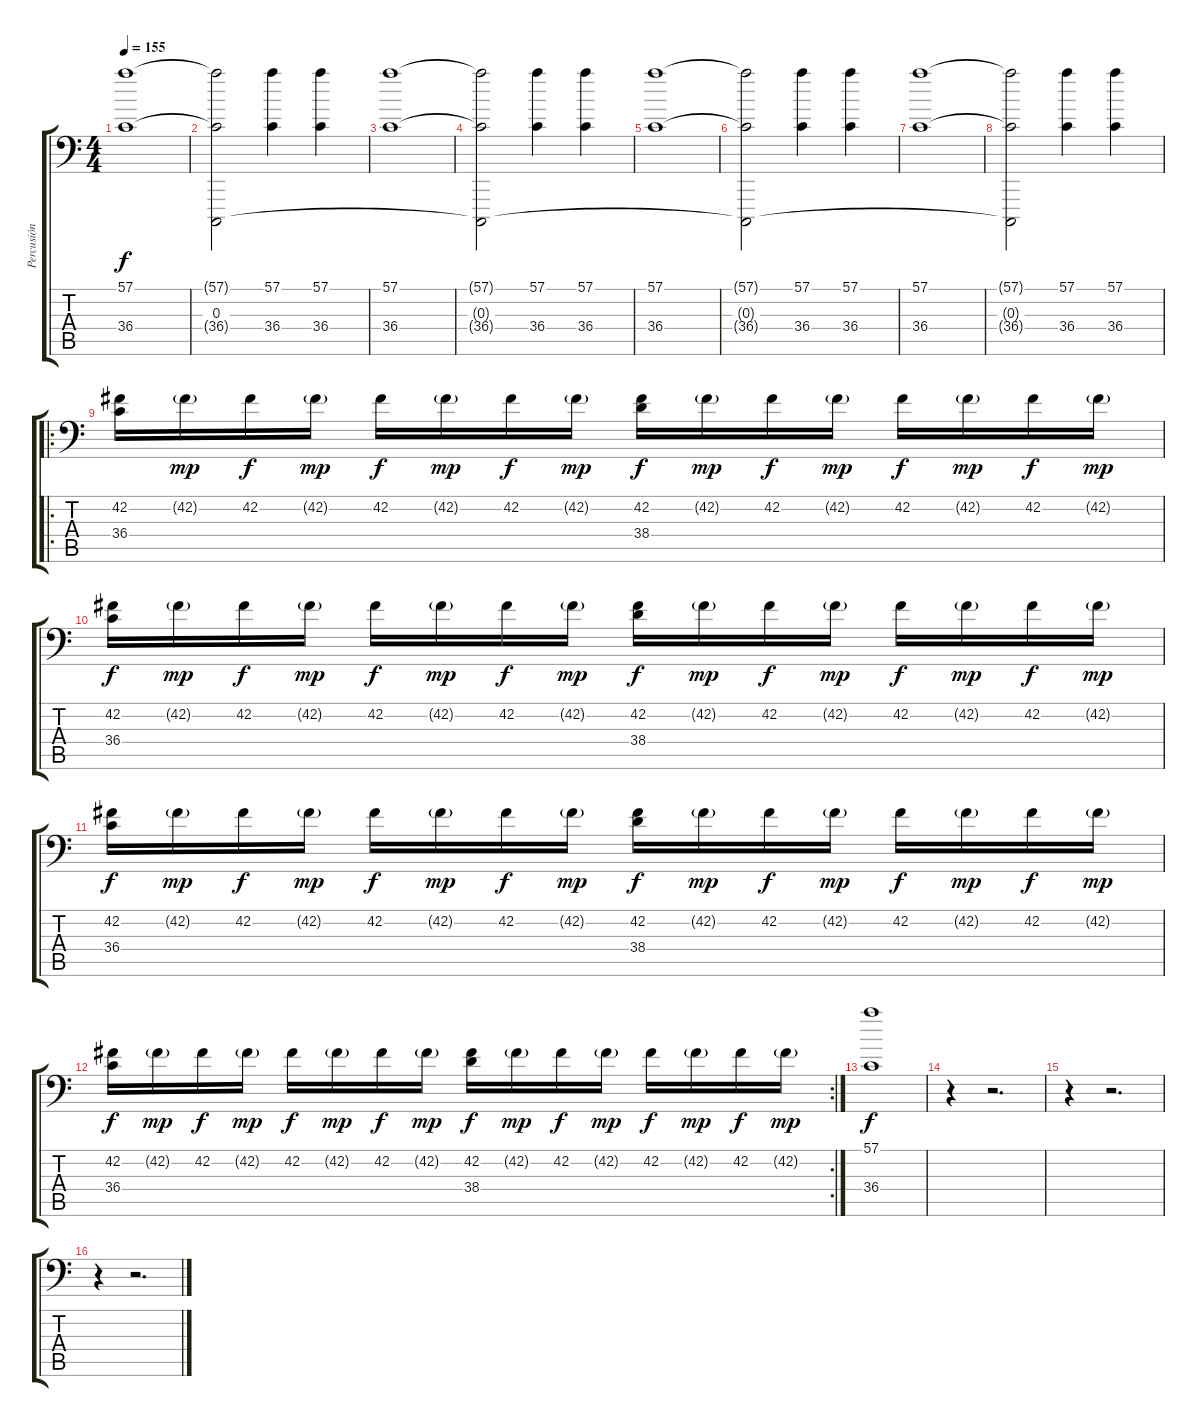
\track ("Percusión" "Percusión") {instrument acousticgrandpiano}
\staff {score tabs}
\tuning (C-1 C-1 C-1 C-1 C-1 C-1) {hide}
\ts (4 4)
\tempo 155
\clef f4
\ks c
(57.1 36.4).1{dy f} |
(57.1{t} 0.3 36.4{t}).2 (57.1 36.4).4 (57.1 36.4).4 |
(57.1 36.4).1 |
(57.1{t} 0.3{t} 36.4{t}).2 (57.1 36.4).4 (57.1 36.4).4 |
(57.1 36.4).1 |
(57.1{t} 0.3{t} 36.4{t}).2 (57.1 36.4).4 (57.1 36.4).4 |
(57.1 36.4).1 |
(57.1{t} 0.3{t} 36.4{t}).2 (57.1 36.4).4 (57.1 36.4).4 |
\ro
(42.2 36.4).16 42.2{g}.16{dy mp} 42.2.16{dy f} 42.2{g}.16{dy mp} 42.2.16{dy f} 42.2{g}.16{dy mp} 42.2.16{dy f} 42.2{g}.16{dy mp} (42.2 38.4).16{dy f} 42.2{g}.16{dy mp} 42.2.16{dy f} 42.2{g}.16{dy mp} 42.2.16{dy f} 42.2{g}.16{dy mp} 42.2.16{dy f} 42.2{g}.16{dy mp} |
(42.2 36.4).16{dy f} 42.2{g}.16{dy mp} 42.2.16{dy f} 42.2{g}.16{dy mp} 42.2.16{dy f} 42.2{g}.16{dy mp} 42.2.16{dy f} 42.2{g}.16{dy mp} (42.2 38.4).16{dy f} 42.2{g}.16{dy mp} 42.2.16{dy f} 42.2{g}.16{dy mp} 42.2.16{dy f} 42.2{g}.16{dy mp} 42.2.16{dy f} 42.2{g}.16{dy mp} |
(42.2 36.4).16{dy f} 42.2{g}.16{dy mp} 42.2.16{dy f} 42.2{g}.16{dy mp} 42.2.16{dy f} 42.2{g}.16{dy mp} 42.2.16{dy f} 42.2{g}.16{dy mp} (42.2 38.4).16{dy f} 42.2{g}.16{dy mp} 42.2.16{dy f} 42.2{g}.16{dy mp} 42.2.16{dy f} 42.2{g}.16{dy mp} 42.2.16{dy f} 42.2{g}.16{dy mp} |
\rc 2
(42.2 36.4).16{dy f} 42.2{g}.16{dy mp} 42.2.16{dy f} 42.2{g}.16{dy mp} 42.2.16{dy f} 42.2{g}.16{dy mp} 42.2.16{dy f} 42.2{g}.16{dy mp} (42.2 38.4).16{dy f} 42.2{g}.16{dy mp} 42.2.16{dy f} 42.2{g}.16{dy mp} 42.2.16{dy f} 42.2{g}.16{dy mp} 42.2.16{dy f} 42.2{g}.16{dy mp} |
(57.1 36.4).1{dy f} |
r.4 r.2{d} |
r.4 r.2{d} |
r.4 r.2{d}
